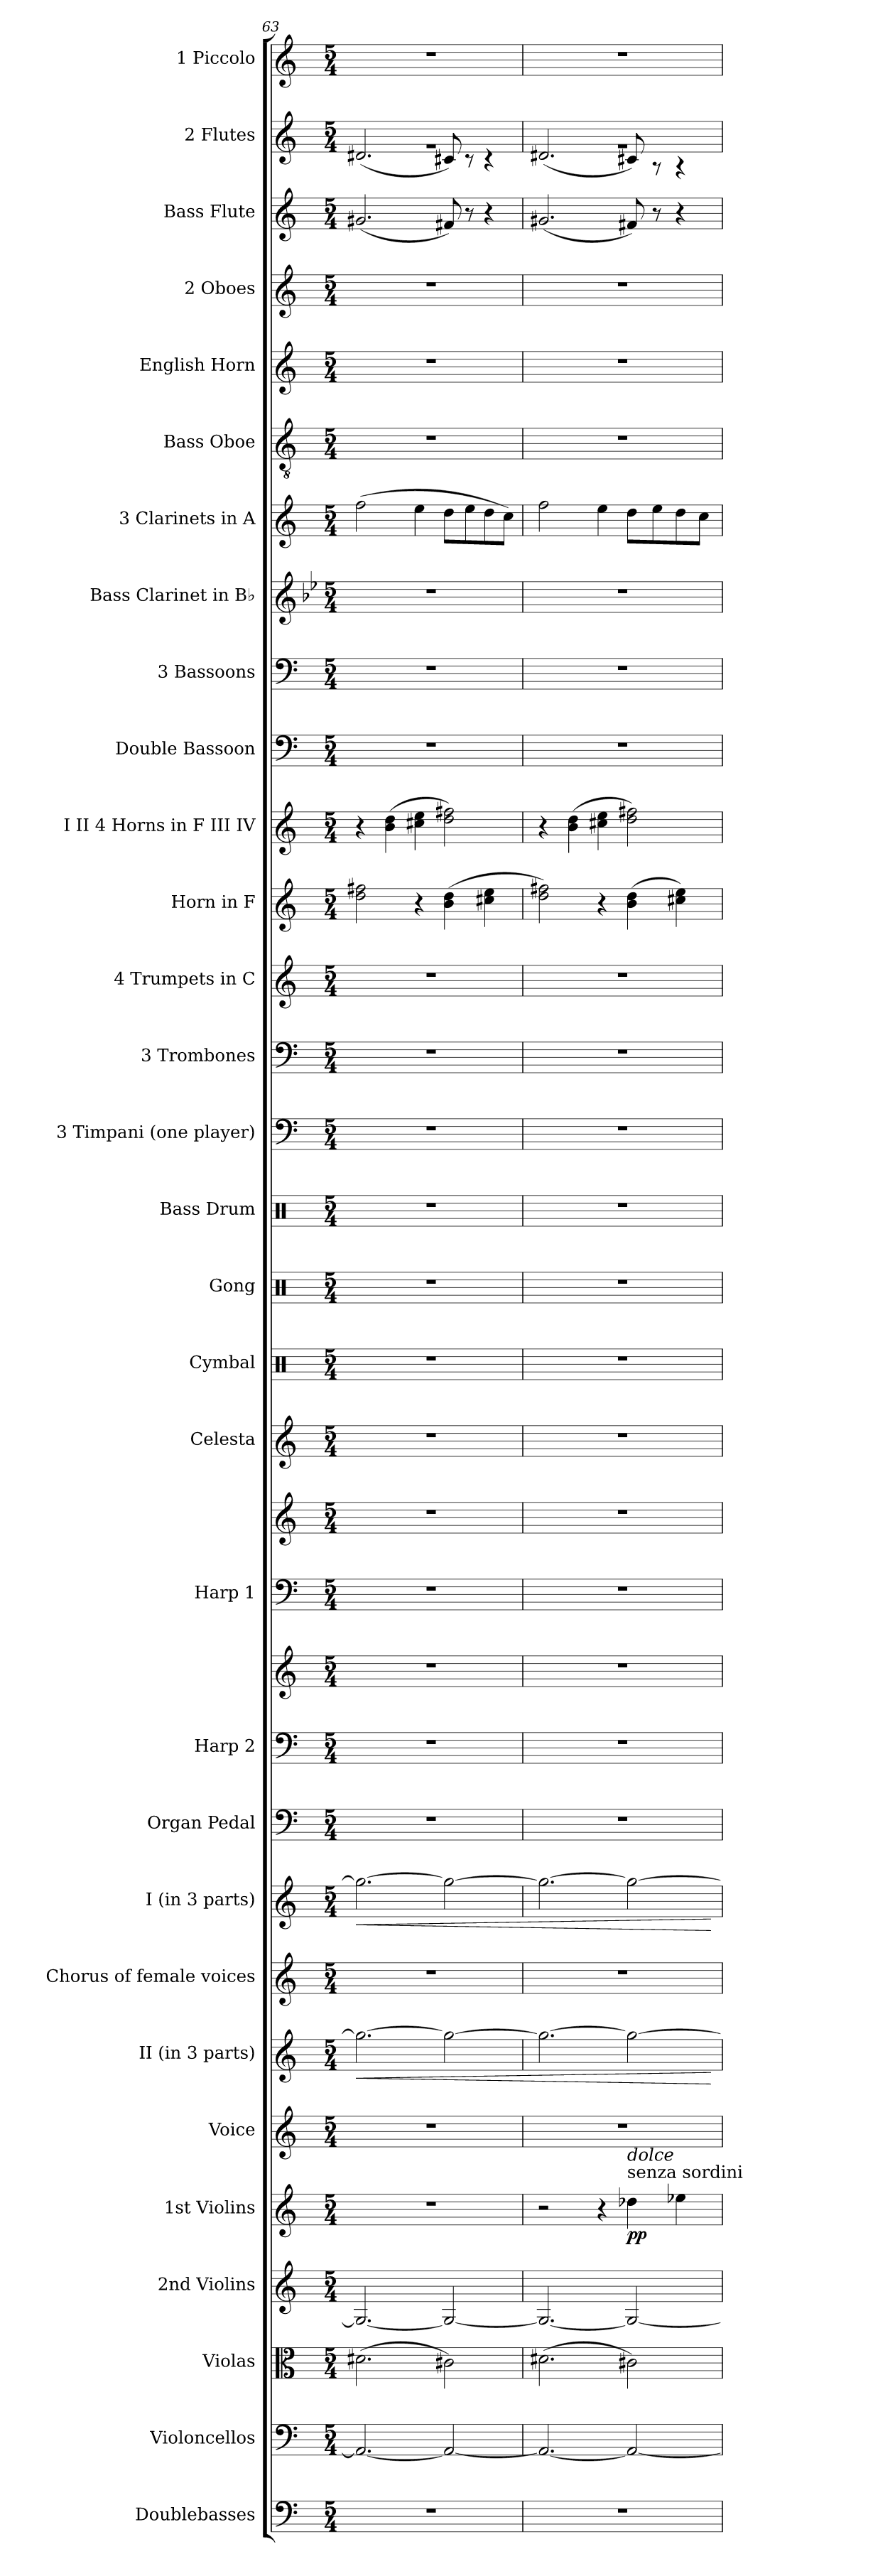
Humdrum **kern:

**kern	**kern	**kern	**kern	**kern	**dynam	**kern	**kern	**dynam	**kern	**kern	**dynam	**kern	**kern	**kern	**kern	**kern	**kern	**kern	**kern	**kern	**kern	**kern	**kern	**kern	**kern	**kern	**kern	**kern	**kern	**kern	**kern	**kern	**kern	**kern	**kern
*part31	*part30	*part29	*part28	*part27	*part27	*part26	*part25	*part25	*part24	*part23	*part23	*part22	*part21	*part21	*part20	*part20	*part19	*part18	*part17	*part16	*part15	*part14	*part13	*part12	*part11	*part10	*part9	*part8	*part7	*part6	*part5	*part4	*part3	*part2	*part1
*staff33	*staff32	*staff31	*staff30	*staff29	*staff29	*staff28	*staff27	*staff27	*staff26	*staff25	*staff25	*staff24	*staff23	*staff22	*staff21	*staff20	*staff19	*staff18	*staff17	*staff16	*staff15	*staff14	*staff13	*staff12	*staff11	*staff10	*staff9	*staff8	*staff7	*staff6	*staff5	*staff4	*staff3	*staff2	*staff1
*I"Doublebasses	*I"Violoncellos	*I"Violas	*I"2nd Violins	*I"1st Violins	*	*I"Voice	*I"II (in 3 parts)	*	*I"Chorus of female voices	*I"I (in 3 parts)	*	*I"Organ Pedal	*I"Harp 2	*	*I"Harp 1	*	*I"Celesta	*I"Cymbal	*I"Gong	*I"Bass Drum	*I"3 Timpani (one player)	*I"3 Trombones	*I"4 Trumpets in C	*I"Horn in F	*I"I  II 4 Horns in F                 III  IV	*I"Double Bassoon	*I"3 Bassoons	*I"Bass Clarinet in B♭	*I"3 Clarinets in A	*I"Bass Oboe	*I"English Horn	*I"2 Oboes	*I"Bass Flute	*I"2 Flutes	*I"1 Piccolo
*I'Db.	*I'Vc.	*I'Vas.	*	*I'Vns.	*	*	*	*	*I'Ch	*	*	*I'Org. Ped.	*	*	*	*	*I'Cel.	*I'Cym.	*I'Go.	*I'B. Dr.	*I'Timp.	*I'Trb.	*I'Trp.	*I'Hn	*I'Hrn.	*I'Dbn.	*I'Bn.	*I'Bcl.	*I'Cl.	*I'Bass Ob.	*I'E. H.	*I'Ob.	*I'Bass Fl.	*I'Fl.	*I'Picc.
*clefF4	*clefF4	*clefC3	*clefG2	*clefG2	*	*clefG2	*clefG2	*	*clefG2	*clefG2	*	*clefF4	*clefF4	*clefG2	*clefF4	*clefG2	*clefG2	*clefX	*clefX	*clefX	*clefF4	*clefF4	*clefG2	*clefG2	*clefG2	*clefF4	*clefF4	*clefG2	*clefG2	*clefGv2	*clefG2	*clefG2	*clefG2	*clefG2	*clefG2
*ITrd7c12	*	*	*	*	*	*	*	*	*	*	*	*	*	*	*	*	*ITrd-7c-12	*	*	*	*	*	*	*ITrd4c7	*ITrd4c7	*ITrd7c12	*	*ITrd8c14	*ITrd2c3	*	*ITrd4c7	*	*ITrd3c5	*	*ITrd-7c-12
*k[]	*k[]	*k[]	*k[]	*k[]	*	*k[]	*k[]	*	*k[]	*k[]	*	*k[]	*k[]	*k[]	*k[]	*k[]	*k[]	*k[]	*k[]	*k[]	*k[]	*k[]	*k[]	*k[b-]	*k[b-]	*k[]	*k[]	*k[b-e-]	*k[f#c#g#]	*k[]	*k[b-]	*k[]	*k[f#]	*k[]	*k[]
*M5/4	*M5/4	*M5/4	*M5/4	*M5/4	*	*M5/4	*M5/4	*	*M5/4	*M5/4	*	*M5/4	*M5/4	*M5/4	*M5/4	*M5/4	*M5/4	*M5/4	*M5/4	*M5/4	*M5/4	*M5/4	*M5/4	*M5/4	*M5/4	*M5/4	*M5/4	*M5/4	*M5/4	*M5/4	*M5/4	*M5/4	*M5/4	*M5/4	*M5/4
=63	=63	=63	=63	=63	=63	=63	=63	=63	=63	=63	=63	=63	=63	=63	=63	=63	=63	=63	=63	=63	=63	=63	=63	=63	=63	=63	=63	=63	=63	=63	=63	=63	=63	=63	=63
!	!	!	!	!	!	!	!	!LO:HP:b	!	!	!LO:HP:b	!	!	!	!	!	!	!	!	!	!	!	!	!	!	!	!	!	!	!	!	!	!	!	!
*	*	*	*	*	*	*	*	*	*	*	*	*	*	*	*	*	*	*	*	*	*	*	*	*	*	*	*	*	*	*	*	*	*	*^	*
4%5r	2.AA/_	(2.d#X\	2.G/_	4%5r	.	4%5r	2.gg\_	<	4%5r	2.gg\_	<	4%5r	4%5r	4%5r	4%5r	4%5r	4%5r	4%5r	4%5r	4%5r	4%5r	4%5r	4%5r	2g\ 2bn\	4r	4%5r	4%5r	4%5r	(2dd\	4%5r	4%5r	4%5r	(2.d#X/	4%5rg	(2.d#X!/	4%5r
.	.	.	.	.	.	.	.	.	.	.	.	.	.	.	.	.	.	.	.	.	.	.	.	.	(>4e\ 4g\	.	.	.	.	.	.	.	.	.	.	.
.	.	.	.	.	.	.	.	.	.	.	.	.	.	.	.	.	.	.	.	.	.	.	.	4r	4f#X\ 4a\	.	.	.	4cc#\	.	.	.	.	.	.	.
.	2AA/_	2c#X\)	2G/_	.	.	.	2gg\_	.	.	2gg\_	.	.	.	.	.	.	.	.	.	.	.	.	.	(>4e\ 4g\	2g\ 2bn\)	.	.	.	8b\L	.	.	.	8c#X/)	.	8c#X!/)	.
.	.	.	.	.	.	.	.	.	.	.	.	.	.	.	.	.	.	.	.	.	.	.	.	.	.	.	.	.	8cc#\	.	.	.	8r	.	8r	.
.	.	.	.	.	.	.	.	.	.	.	.	.	.	.	.	.	.	.	.	.	.	.	.	4f#X\ 4a\	.	.	.	.	8b\	.	.	.	4r	.	4r	.
.	.	.	.	.	.	.	.	.	.	.	.	.	.	.	.	.	.	.	.	.	.	.	.	.	.	.	.	.	8a\J)	.	.	.	.	.	.	.
=64	=64	=64	=64	=64	=64	=64	=64	=64	=64	=64	=64	=64	=64	=64	=64	=64	=64	=64	=64	=64	=64	=64	=64	=64	=64	=64	=64	=64	=64	=64	=64	=64	=64	=64	=64	=64
4%5r	2.AA/_	(2.d#X\	2.G/_	2r	.	4%5r	2.gg\_	.	4%5r	2.gg\_	.	4%5r	4%5r	4%5r	4%5r	4%5r	4%5r	4%5r	4%5r	4%5r	4%5r	4%5r	4%5r	2g\ 2bn\)	4r	4%5r	4%5r	4%5r	2dd\	4%5r	4%5r	4%5r	(2.d#X/	4%5rg	(2.d#X!/	4%5r
.	.	.	.	.	.	.	.	.	.	.	.	.	.	.	.	.	.	.	.	.	.	.	.	.	(>4e\ 4g\	.	.	.	.	.	.	.	.	.	.	.
.	.	.	.	4r	.	.	.	.	.	.	.	.	.	.	.	.	.	.	.	.	.	.	.	4r	4f#X\ 4a\	.	.	.	4cc#\	.	.	.	.	.	.	.
!	!	!	!	!LO:TX:a:t=senza sordini	!	!	!	!	!	!	!	!	!	!	!	!	!	!	!	!	!	!	!	!	!	!	!	!	!	!	!	!	!	!	!	!
!	!	!	!	!LO:TX:a:i:t=dolce	!	!	!	!	!	!	!	!	!	!	!	!	!	!	!	!	!	!	!	!	!	!	!	!	!	!	!	!	!	!	!	!
!	!	!	!	!	!LO:DY:b	!	!	!	!	!	!	!	!	!	!	!	!	!	!	!	!	!	!	!	!	!	!	!	!	!	!	!	!	!	!	!
.	2AA/_	2c#X\)	2G/_	4dd-X\	pp	.	2gg\_	.	.	2gg\_	.	.	.	.	.	.	.	.	.	.	.	.	.	(4e\ 4g\	2g\ 2bn\)	.	.	.	8b\L	.	.	.	8c#X/)	.	8c#X!/)	.
.	.	.	.	.	.	.	.	.	.	.	.	.	.	.	.	.	.	.	.	.	.	.	.	.	.	.	.	.	8cc#\	.	.	.	8r	.	8r	.
.	.	.	.	4ee-X\	.	.	.	.	.	.	.	.	.	.	.	.	.	.	.	.	.	.	.	4f#X\ 4a\)	.	.	.	.	8b\	.	.	.	4r	.	4r	.
.	.	.	.	.	.	.	.	.	.	.	.	.	.	.	.	.	.	.	.	.	.	.	.	.	.	.	.	.	8a\J	.	.	.	.	.	.	.
*	*	*	*	*	*	*	*	*	*	*	*	*	*	*	*	*	*	*	*	*	*	*	*	*	*	*	*	*	*	*	*	*	*	*v	*v	*
.	.	.	.	.	.	.	.	[	.	.	[	.	.	.	.	.	.	.	.	.	.	.	.	.	.	.	.	.	.	.	.	.	.	.	.
=	=	=	=	=	=	=	=	=	=	=	=	=	=	=	=	=	=	=	=	=	=	=	=	=	=	=	=	=	=	=	=	=	=	=	=
*-	*-	*-	*-	*-	*-	*-	*-	*-	*-	*-	*-	*-	*-	*-	*-	*-	*-	*-	*-	*-	*-	*-	*-	*-	*-	*-	*-	*-	*-	*-	*-	*-	*-	*-	*-
